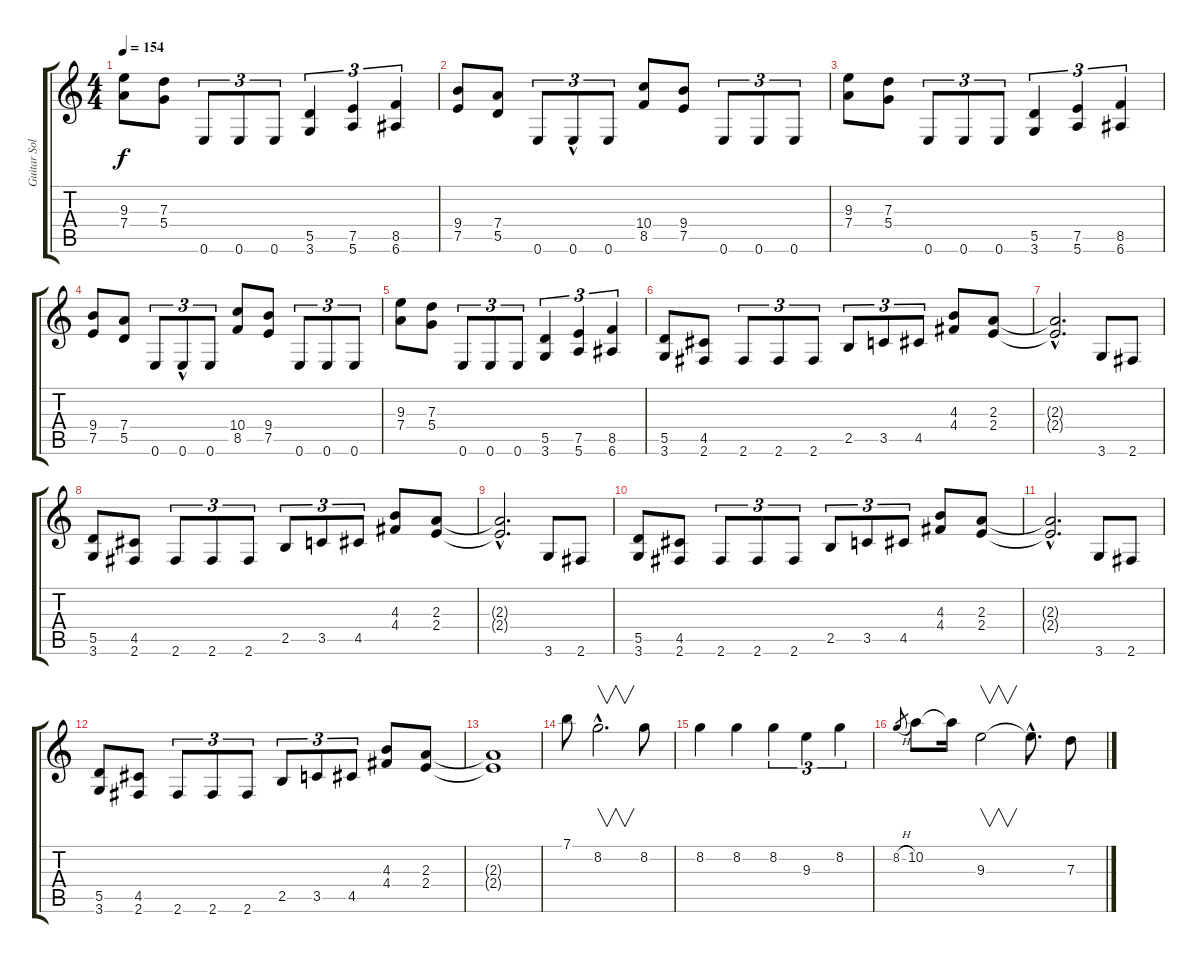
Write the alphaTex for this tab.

\track ("Guitar Solo" "Guitar Sol") {instrument distortionguitar}
\staff {score tabs}
\tuning (E4 B3 G3 D3 A2 E2) {hide}
\ts (4 4)
\tempo 154
\clef g2
\ks c
(9.3 7.4).8{dy f} (7.3 5.4).8 0.6.8{tu (3 2)} 0.6.8{tu (3 2)} 0.6.8{tu (3 2)} (5.5 3.6).4{tu (3 2)} (7.5 5.6).4{tu (3 2)} (8.5 6.6).4{tu (3 2)} |
(9.4 7.5).8 (7.4 5.5).8 0.6.8{tu (3 2)} 0.6{hac}.8{tu (3 2)} 0.6.8{tu (3 2)} (10.4 8.5).8 (9.4 7.5).8 0.6.8{tu (3 2)} 0.6.8{tu (3 2)} 0.6.8{tu (3 2)} |
(9.3 7.4).8 (7.3 5.4).8 0.6.8{tu (3 2)} 0.6.8{tu (3 2)} 0.6.8{tu (3 2)} (5.5 3.6).4{tu (3 2)} (7.5 5.6).4{tu (3 2)} (8.5 6.6).4{tu (3 2)} |
(9.4 7.5).8 (7.4 5.5).8 0.6.8{tu (3 2)} 0.6{hac}.8{tu (3 2)} 0.6.8{tu (3 2)} (10.4 8.5).8 (9.4 7.5).8 0.6.8{tu (3 2)} 0.6.8{tu (3 2)} 0.6.8{tu (3 2)} |
(9.3 7.4).8 (7.3 5.4).8 0.6.8{tu (3 2)} 0.6.8{tu (3 2)} 0.6.8{tu (3 2)} (5.5 3.6).4{tu (3 2)} (7.5 5.6).4{tu (3 2)} (8.5 6.6).4{tu (3 2)} |
(5.5 3.6).8 (4.5 2.6).8 2.6.8{tu (3 2)} 2.6.8{tu (3 2)} 2.6.8{tu (3 2)} 2.5.8{tu (3 2)} 3.5.8{tu (3 2)} 4.5.8{tu (3 2)} (4.3 4.4).8 (2.3 2.4).8 |
(2.3{hac t} 2.4{hac t}).2{d} 3.6.8 2.6.8 |
(5.5 3.6).8 (4.5 2.6).8 2.6.8{tu (3 2)} 2.6.8{tu (3 2)} 2.6.8{tu (3 2)} 2.5.8{tu (3 2)} 3.5.8{tu (3 2)} 4.5.8{tu (3 2)} (4.3 4.4).8 (2.3 2.4).8 |
(2.3{hac t} 2.4{hac t}).2{d} 3.6.8 2.6.8 |
(5.5 3.6).8 (4.5 2.6).8 2.6.8{tu (3 2)} 2.6.8{tu (3 2)} 2.6.8{tu (3 2)} 2.5.8{tu (3 2)} 3.5.8{tu (3 2)} 4.5.8{tu (3 2)} (4.3 4.4).8 (2.3 2.4).8 |
(2.3{hac t} 2.4{hac t}).2{d} 3.6.8 2.6.8 |
(5.5 3.6).8 (4.5 2.6).8 2.6.8{tu (3 2)} 2.6.8{tu (3 2)} 2.6.8{tu (3 2)} 2.5.8{tu (3 2)} 3.5.8{tu (3 2)} 4.5.8{tu (3 2)} (4.3 4.4).8 (2.3 2.4).8 |
(2.3{t} 2.4{t}).1 |
7.1.8 8.2{hac}.2{v d} 8.2.8 |
8.2.4 8.2.4 8.2.4{tu (3 2)} 9.3.4{tu (3 2)} 8.2.4{tu (3 2)} |
8.2{h}.8{gr} 10.2.8 10.2{t}.16 9.3.2{v} 9.3{hac t}.8{d} 7.3.8
